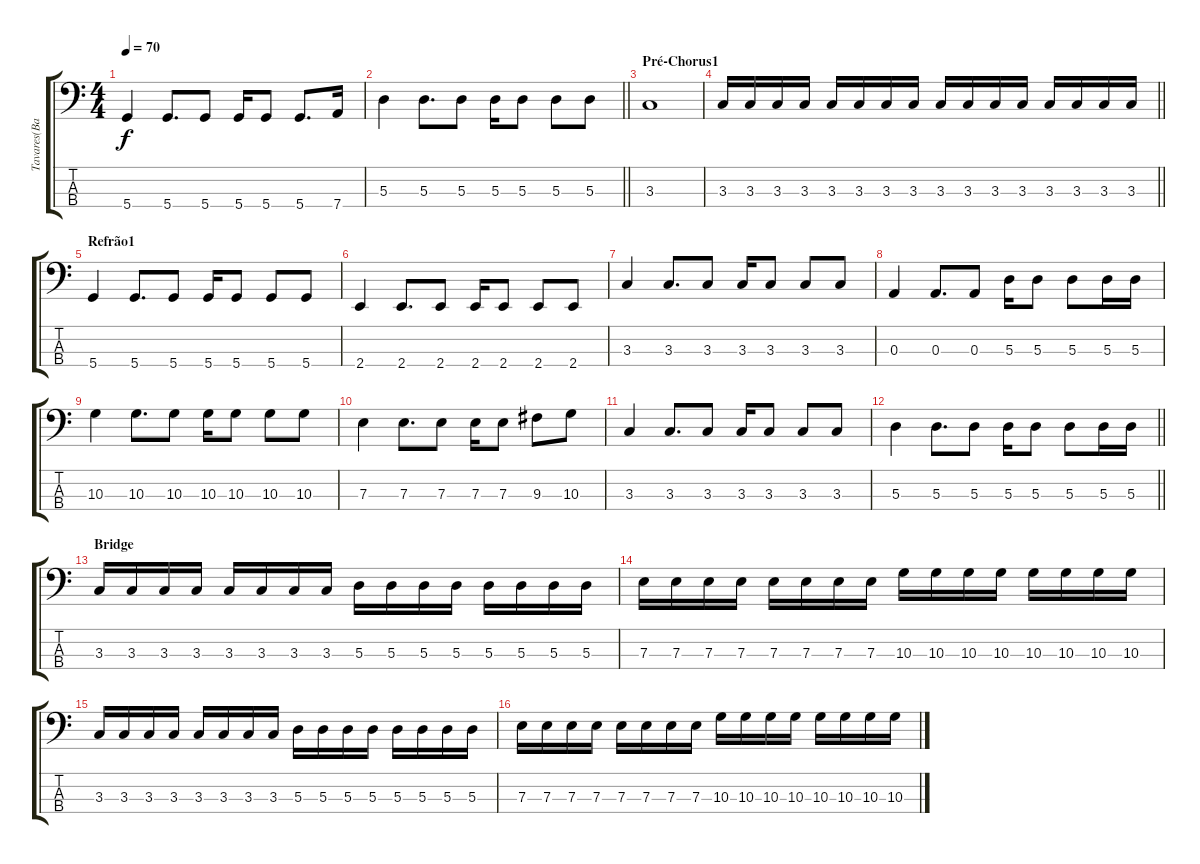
\track ("Tavares(Baixo)" "Tavares(Ba") {instrument electricbasspick}
\staff {score tabs}
\tuning (G2 D2 A1 D1) {hide}
\ts (4 4)
\tempo 70
\clef f4
\ks c
5.4.4{dy f} 5.4.8{d} 5.4.8 5.4.16 5.4.8 5.4.8{d} 7.4.16 |
\barLineRight lightlight
5.3.4 5.3.8{d} 5.3.8 5.3.16 5.3.8 5.3.8 5.3.8 |
\section ("" "Pré-Chorus1")
3.3.1 |
\barLineRight lightlight
3.3.16 3.3.16 3.3.16 3.3.16 3.3.16 3.3.16 3.3.16 3.3.16 3.3.16 3.3.16 3.3.16 3.3.16 3.3.16 3.3.16 3.3.16 3.3.16 |
\section ("" "Refrão1")
5.4.4 5.4.8{d} 5.4.8 5.4.16 5.4.8 5.4.8 5.4.8 |
2.4.4 2.4.8{d} 2.4.8 2.4.16 2.4.8 2.4.8 2.4.8 |
3.3.4 3.3.8{d} 3.3.8 3.3.16 3.3.8 3.3.8 3.3.8 |
0.3.4 0.3.8{d} 0.3.8 5.3.16 5.3.8 5.3.8 5.3.16 5.3.16 |
10.3.4 10.3.8{d} 10.3.8 10.3.16 10.3.8 10.3.8 10.3.8 |
7.3.4 7.3.8{d} 7.3.8 7.3.16 7.3.8 9.3.8 10.3.8 |
3.3.4 3.3.8{d} 3.3.8 3.3.16 3.3.8 3.3.8 3.3.8 |
\barLineRight lightlight
5.3.4 5.3.8{d} 5.3.8 5.3.16 5.3.8 5.3.8 5.3.16 5.3.16 |
\section ("" "Bridge")
3.3.16 3.3.16 3.3.16 3.3.16 3.3.16 3.3.16 3.3.16 3.3.16 5.3.16 5.3.16 5.3.16 5.3.16 5.3.16 5.3.16 5.3.16 5.3.16 |
7.3.16 7.3.16 7.3.16 7.3.16 7.3.16 7.3.16 7.3.16 7.3.16 10.3.16 10.3.16 10.3.16 10.3.16 10.3.16 10.3.16 10.3.16 10.3.16 |
3.3.16 3.3.16 3.3.16 3.3.16 3.3.16 3.3.16 3.3.16 3.3.16 5.3.16 5.3.16 5.3.16 5.3.16 5.3.16 5.3.16 5.3.16 5.3.16 |
7.3.16 7.3.16 7.3.16 7.3.16 7.3.16 7.3.16 7.3.16 7.3.16 10.3.16 10.3.16 10.3.16 10.3.16 10.3.16 10.3.16 10.3.16 10.3.16
